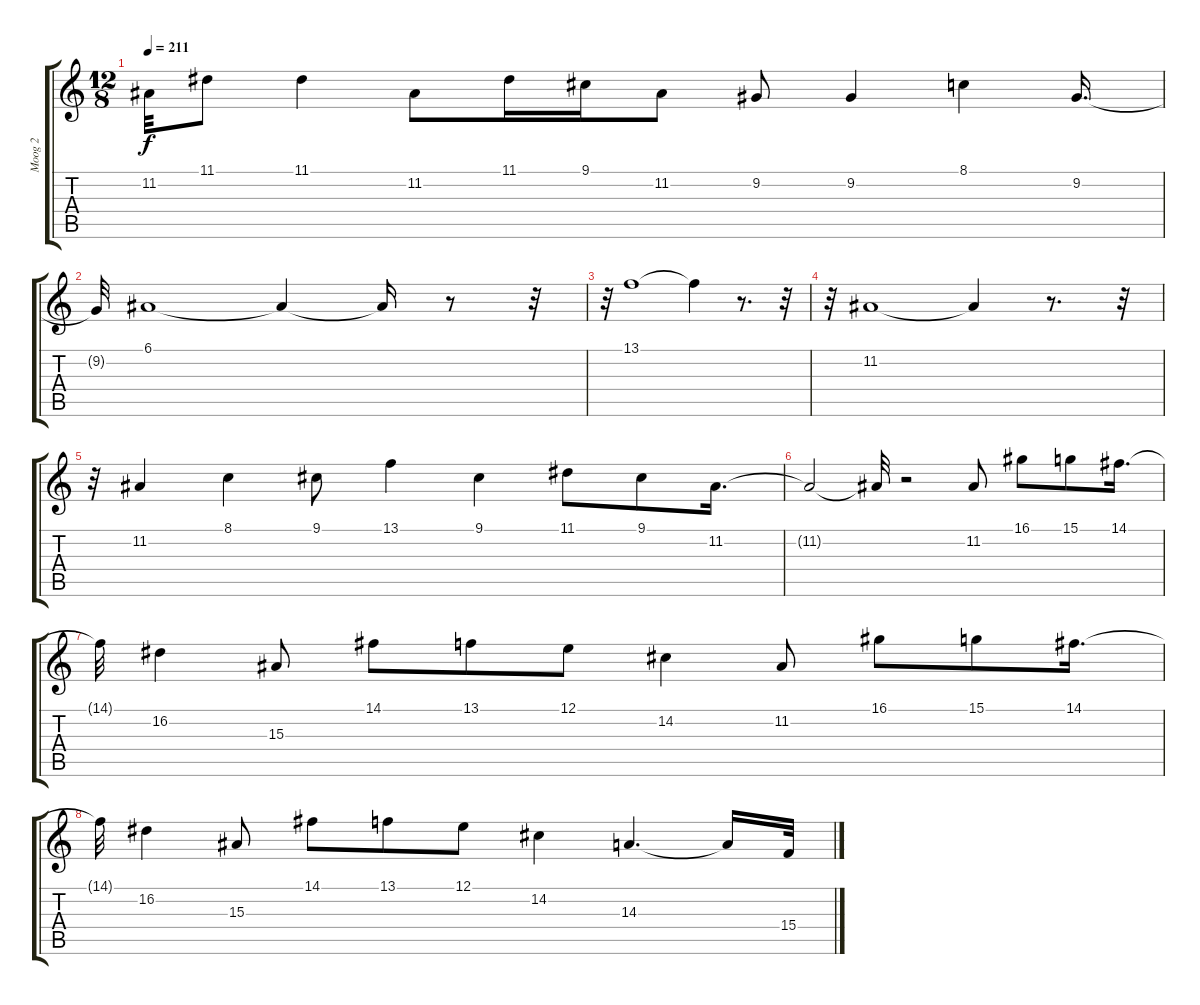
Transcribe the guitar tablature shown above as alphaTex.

\track ("Moog 2" "Moog 2") {instrument lead2sawtooth}
\staff {score tabs}
\tuning (E4 B3 G3 D3 A2 E2) {hide}
\ts (12 8)
\tempo 211
\clef g2
\ks c
11.2{t}.32{dy f} 11.1.8 11.1.4 11.2.8 11.1.16 9.1.16 11.2.8 9.2.8 9.2.4 8.1.4 9.2.16{d} |
9.2{t}.32 6.1.1 6.1{t}.4 6.1{t}.16 r.8 r.32 |
r.32 13.1.1 13.1{t}.4 r.8{d} r.32 |
r.32 11.2.1 11.2{t}.4 r.8{d} r.32 |
r.32 11.2.4 8.1.4 9.1.8 13.1.4 9.1.4 11.1.8 9.1.8 11.2.16{d} |
11.2{t}.2 11.2{t}.32 r.2 11.2.8 16.1.8 15.1.8 14.1.16{d} |
14.1{t}.32 16.2.4 15.3.8 14.1.8 13.1.8 12.1.8 14.2.4 11.2.8 16.1.8 15.1.8 14.1.16{d} |
14.1{t}.32 16.2.4 15.3.8 14.1.8 13.1.8 12.1.8 14.2.4 14.3.4{d} 14.3{t}.16 15.4.32
